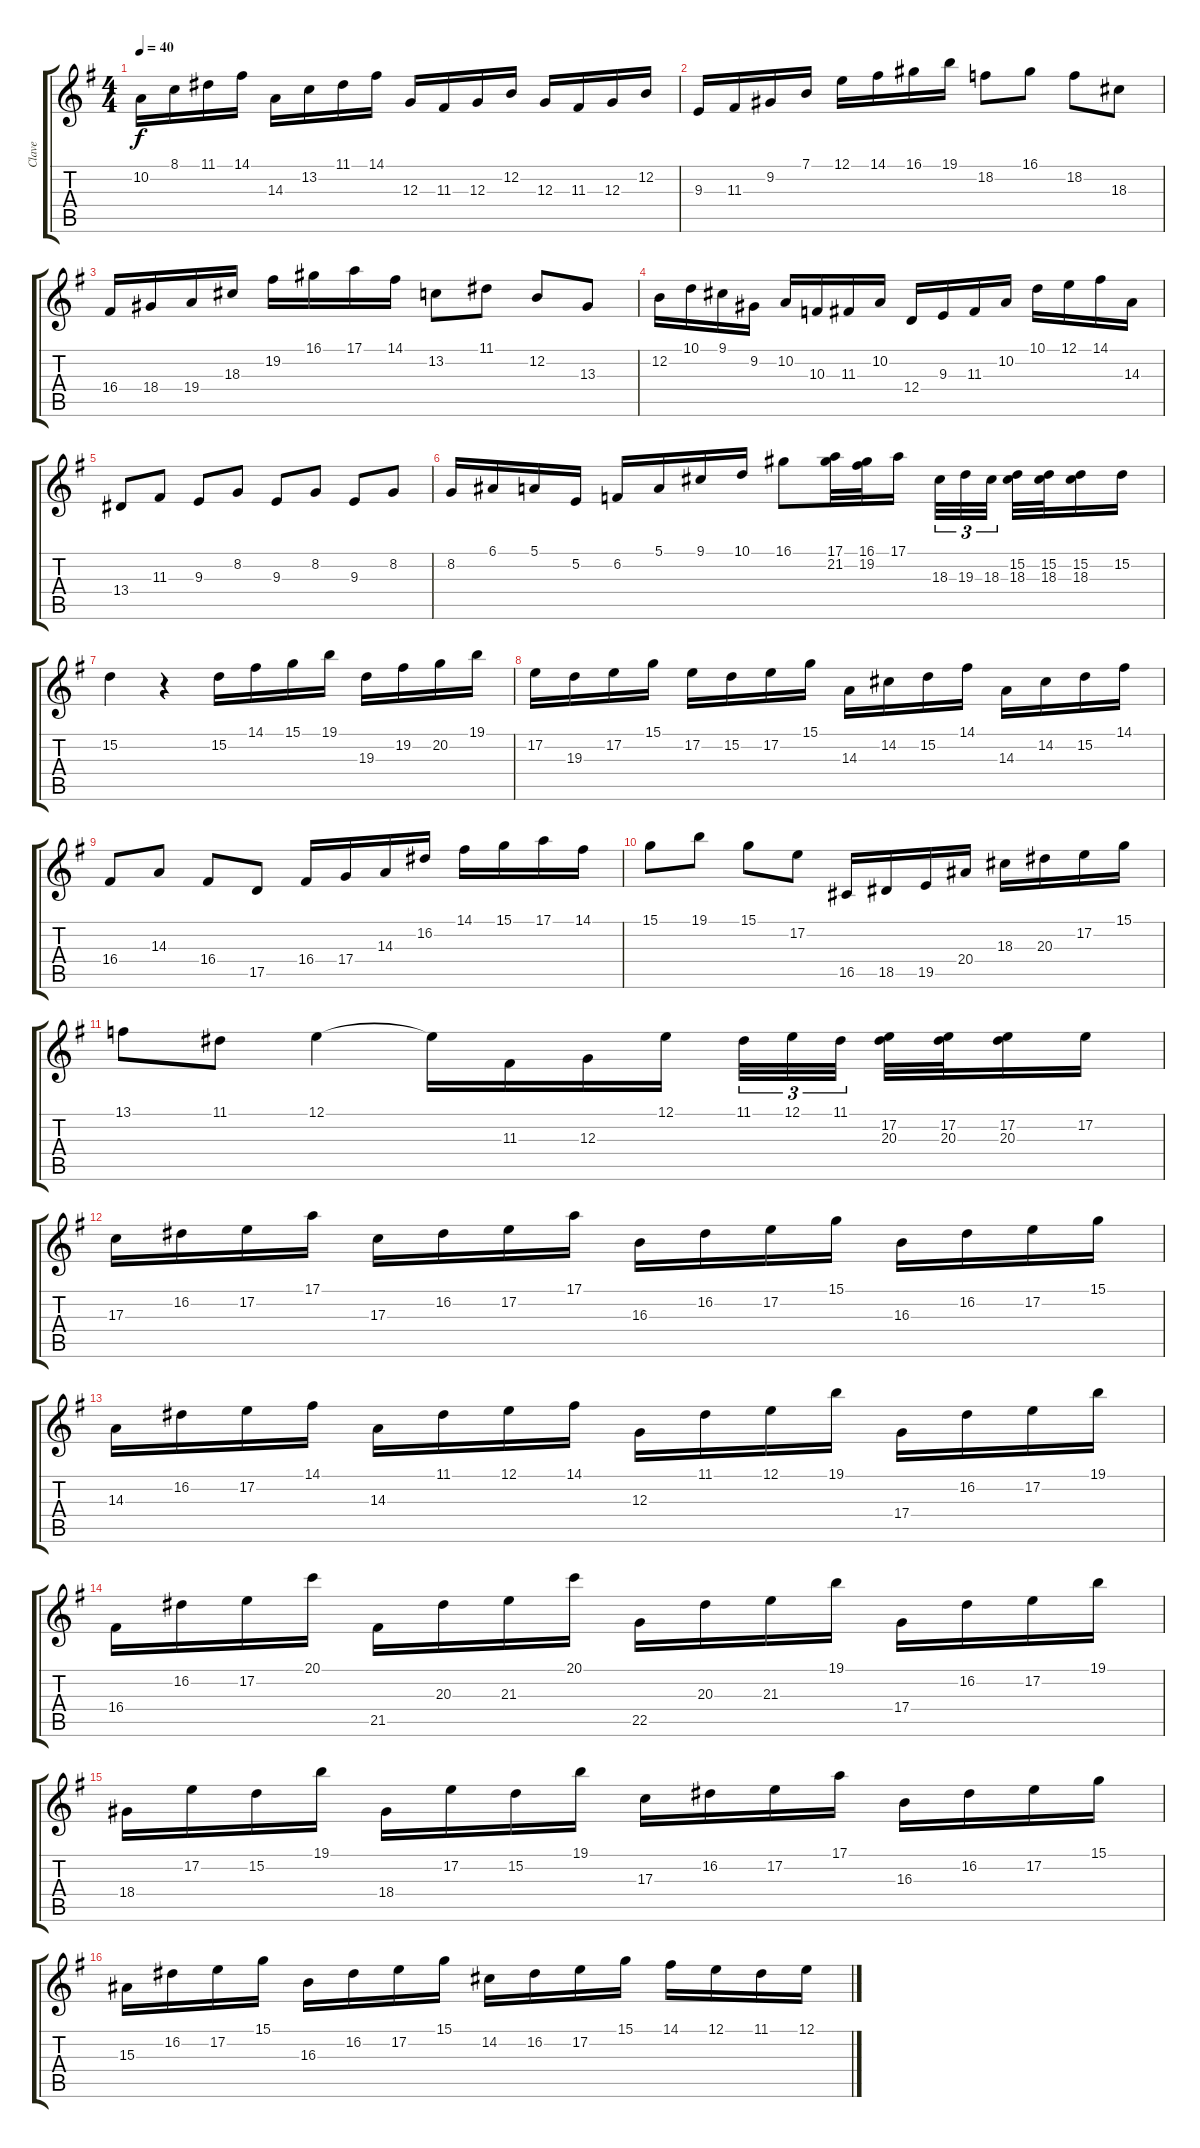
\track ("Clave" "Clave") {instrument harpsichord}
\staff {score tabs}
\tuning (E4 B3 G3 D3 A2 E2) {hide}
\ts (4 4)
\tempo 40
\clef g2
\ks g
10.2.16{dy f} 8.1.16 11.1.16 14.1.16 14.3.16 13.2.16 11.1.16 14.1.16 12.3.16 11.3.16 12.3.16 12.2.16 12.3.16 11.3.16 12.3.16 12.2.16 |
9.3.16 11.3.16 9.2.16 7.1.16 12.1.16 14.1.16 16.1.16 19.1.16 18.2.8 16.1.8 18.2.8 18.3.8 |
16.4.16 18.4.16 19.4.16 18.3.16 19.2.16 16.1.16 17.1.16 14.1.16 13.2.8 11.1.8 12.2.8 13.3.8 |
12.2.16 10.1.16 9.1.16 9.2.16 10.2.16 10.3.16 11.3.16 10.2.16 12.4.16 9.3.16 11.3.16 10.2.16 10.1.16 12.1.16 14.1.16 14.3.16 |
13.4.8 11.3.8 9.3.8 8.2.8 9.3.8 8.2.8 9.3.8 8.2.8 |
8.2.16 6.1.16 5.1.16 5.2.16 6.2.16 5.1.16 9.1.16 10.1.16 16.1.8 (17.1 21.2).32 (16.1 19.2).32 17.1.16 18.3.32{tu (3 2)} 19.3.32{tu (3 2)} 18.3.32{tu (3 2) beam splitsecondary} (15.2 18.3).32 (15.2 18.3).32 (15.2 18.3).16 15.2.16 |
15.2.4 r.4 15.2.16 14.1.16 15.1.16 19.1.16 19.3.16 19.2.16 20.2.16 19.1.16 |
17.2.16 19.3.16 17.2.16 15.1.16 17.2.16 15.2.16 17.2.16 15.1.16 14.3.16 14.2.16 15.2.16 14.1.16 14.3.16 14.2.16 15.2.16 14.1.16 |
16.4.8 14.3.8 16.4.8 17.5.8 16.4.16 17.4.16 14.3.16 16.2.16 14.1.16 15.1.16 17.1.16 14.1.16 |
15.1.8 19.1.8 15.1.8 17.2.8 16.5.16 18.5.16 19.5.16 20.4.16 18.3.16 20.3.16 17.2.16 15.1.16 |
13.1.8 11.1.8 12.1.4 12.1{t}.16 11.3.16 12.3.16 12.1.16 11.1.32{tu (3 2)} 12.1.32{tu (3 2)} 11.1.32{tu (3 2) beam splitsecondary} (17.2 20.3).32 (17.2 20.3).32 (17.2 20.3).16 17.2.16 |
17.3.16 16.2.16 17.2.16 17.1.16 17.3.16 16.2.16 17.2.16 17.1.16 16.3.16 16.2.16 17.2.16 15.1.16 16.3.16 16.2.16 17.2.16 15.1.16 |
14.3.16 16.2.16 17.2.16 14.1.16 14.3.16 11.1.16 12.1.16 14.1.16 12.3.16 11.1.16 12.1.16 19.1.16 17.4.16 16.2.16 17.2.16 19.1.16 |
16.4.16 16.2.16 17.2.16 20.1.16 21.5.16 20.3.16 21.3.16 20.1.16 22.5.16 20.3.16 21.3.16 19.1.16 17.4.16 16.2.16 17.2.16 19.1.16 |
18.4.16 17.2.16 15.2.16 19.1.16 18.4.16 17.2.16 15.2.16 19.1.16 17.3.16 16.2.16 17.2.16 17.1.16 16.3.16 16.2.16 17.2.16 15.1.16 |
15.3.16 16.2.16 17.2.16 15.1.16 16.3.16 16.2.16 17.2.16 15.1.16 14.2.16 16.2.16 17.2.16 15.1.16 14.1.16 12.1.16 11.1.16 12.1.16
